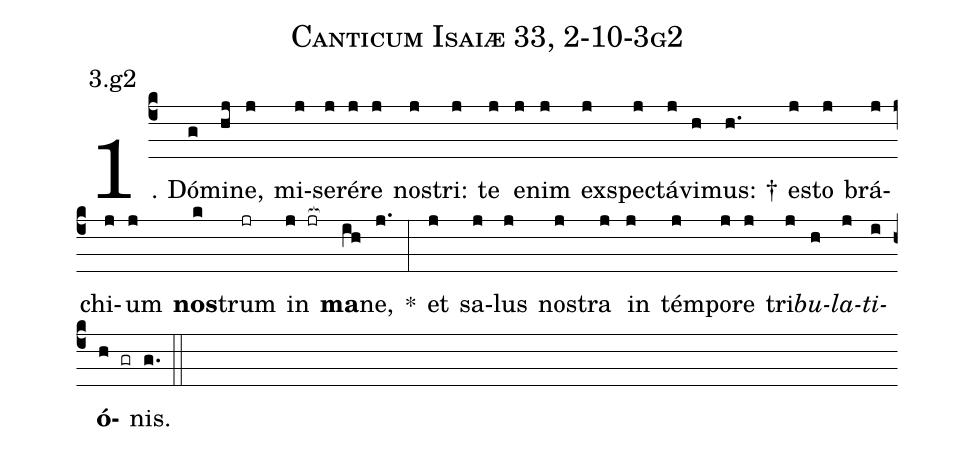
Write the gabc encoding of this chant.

name: Canticum Isaiæ 33, 2-10-3g2;
annotation: 3.g2;
%%
(c4)1. Dó(g)mi(hj)ne,(j) mi(j)se(j)ré(j)re(j) nos(j)tri:(j) te(j) e(j)nim(j) ex(j)spec(j)tá(j)vi(h)mus: †(h.) es(j)to(j) brá(j)chi(j)um(j) <b>nos</b>(k)trum(jr) in(j jr[ocb:1{]) <b>ma</b>(ih[ocb:0}])ne,(j.) *(:) et(j) sa(j)lus(j) nos(j)tra(j) in(j) tém(j)po(j)re(j) tri(j)<i>bu</i>(h)<i>la</i>(j)<i>ti</i>(i)<b>ó</b>(h gr)nis.(g.) (::)
